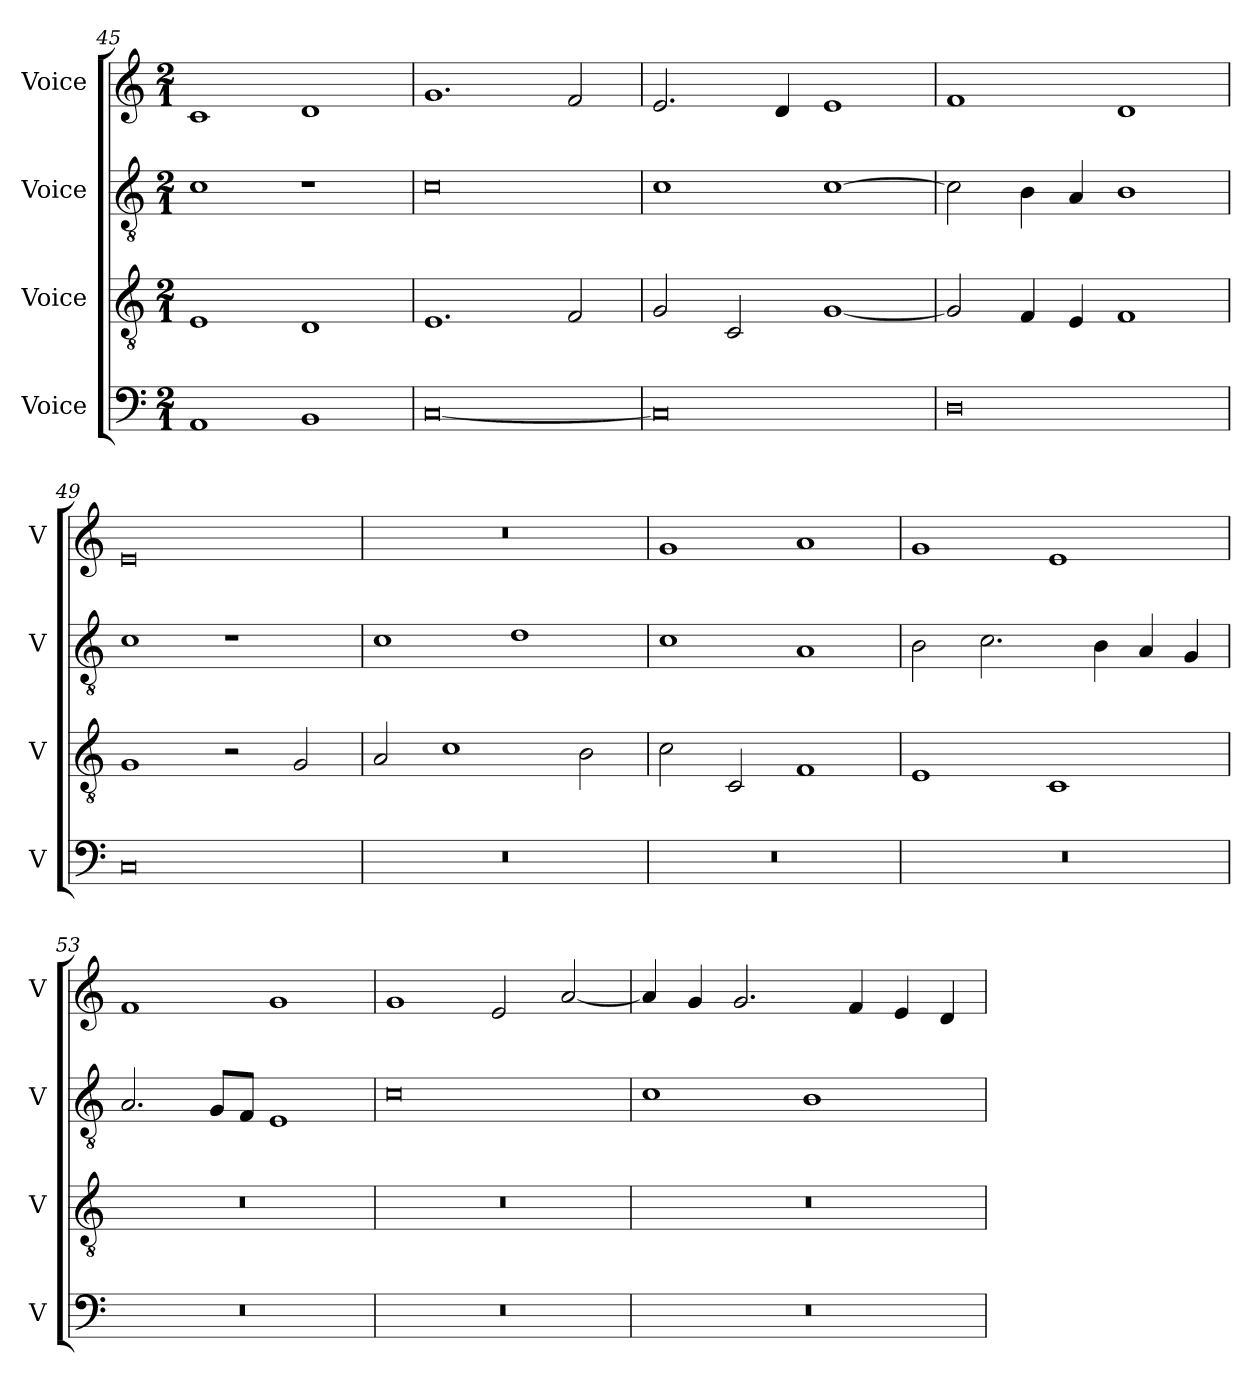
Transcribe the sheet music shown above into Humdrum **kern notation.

**kern	**kern	**kern	**kern
*part4	*part3	*part2	*part1
*staff4	*staff3	*staff2	*staff1
*I"Voice	*I"Voice	*I"Voice	*I"Voice
*I'V	*I'V	*I'V	*I'V
*clefF4	*clefGv2	*clefGv2	*clefG2
*k[]	*k[]	*k[]	*k[]
*M2/1	*M2/1	*M2/1	*M2/1
=45	=45	=45	=45
1AA	1E	1c	1c
1BB	1D	1r	1d
!!LO:LB:g=z
=46	=46	=46	=46
[0C	1.E	0c	1.g
.	2F/	.	2f/
=47	=47	=47	=47
0C]	2G/	1c	2.e/
.	2C/	.	.
.	.	.	4d/
.	[1G	[1c	1e
=48	=48	=48	=48
0D	2G/]	2c\]	1f
.	4F/	4B\	.
.	4E/	4A/	.
.	1F	1B	1d
=49	=49	=49	=49
0C	1G	1c	0e
.	2r	1r	.
.	2G/	.	.
=50	=50	=50	=50
0r	2A/	1c	0r
.	1c	.	.
.	.	1d	.
.	2B\	.	.
=51	=51	=51	=51
0r	2c\	1c	1g
.	2C/	.	.
.	1F	1A	1a
=52	=52	=52	=52
0r	1E	2B\	1g
.	.	2.c\	.
.	1C	.	1e
.	.	4B\	.
.	.	4A/	.
.	.	4G/	.
=53	=53	=53	=53
0r	0r	2.A/	1f
.	.	8G/L	.
.	.	8F/J	.
.	.	1E	1g
!!LO:PB:g=z
=54	=54	=54	=54
0r	0r	0c	1g
.	.	.	2e/
.	.	.	[2a/
=55	=55	=55	=55
0r	0r	1c	4a/]
.	.	.	4g/
.	.	.	2.g/
.	.	1B	.
.	.	.	4f/
.	.	.	4e/
.	.	.	4d/
=	=	=	=
*-	*-	*-	*-
